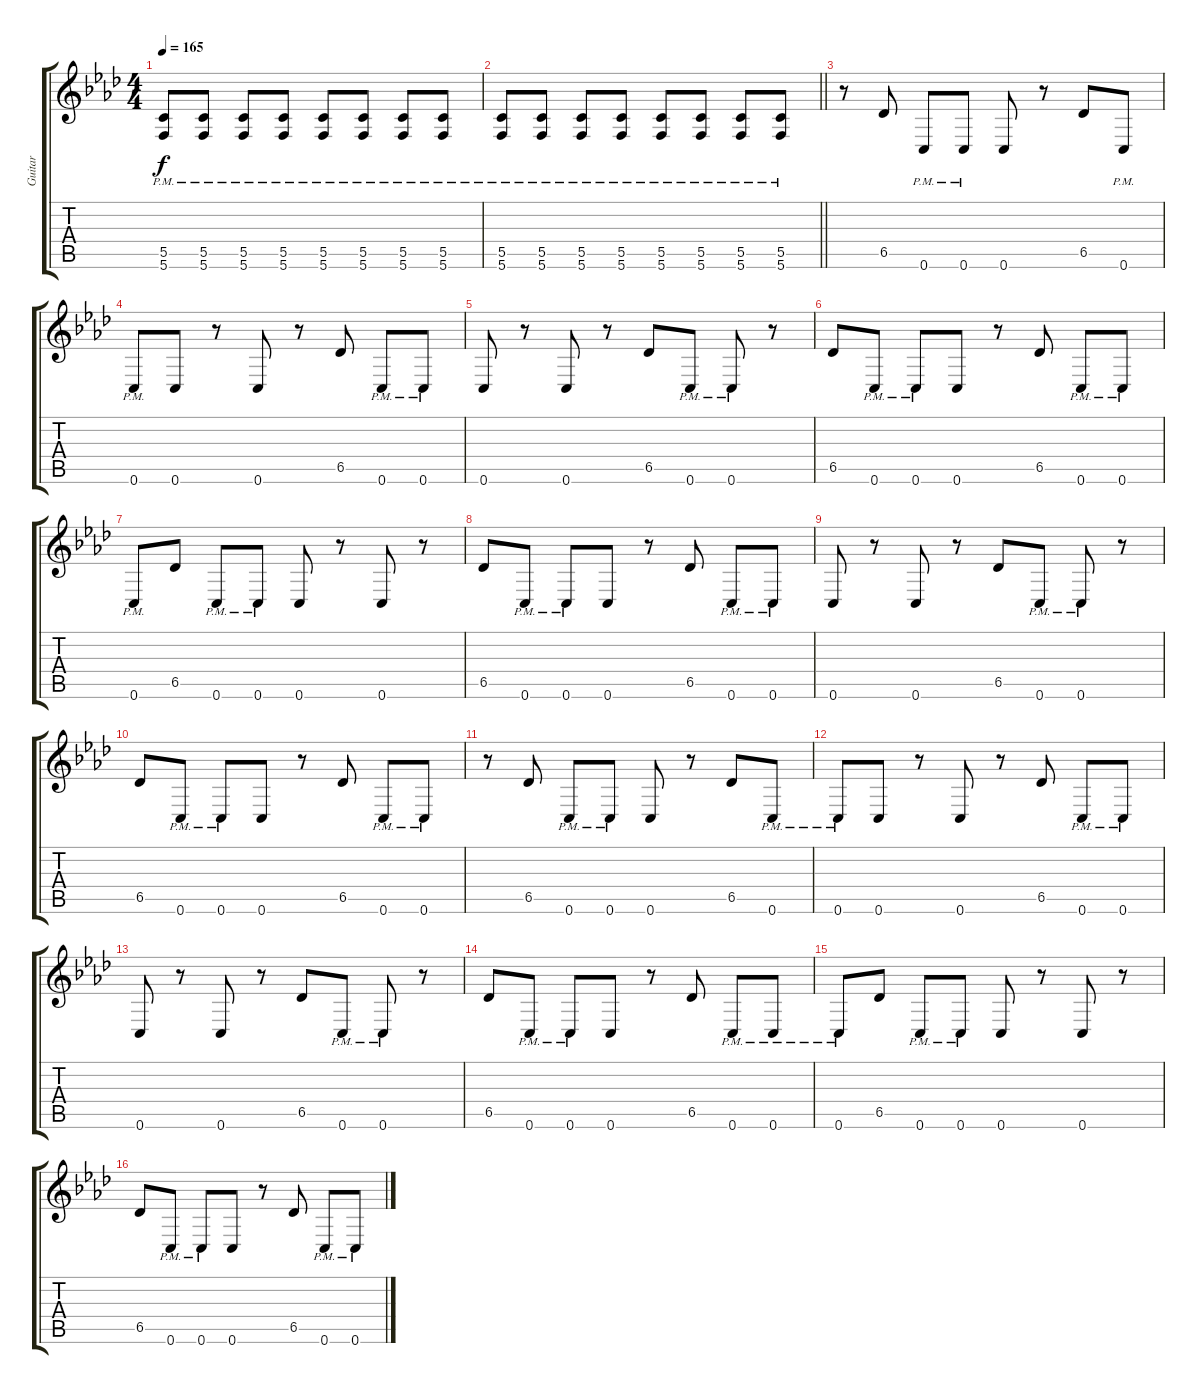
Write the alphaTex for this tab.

\track ("Guitar" "Guitar") {instrument distortionguitar}
\staff {score tabs}
\tuning (D4 A3 F3 C3 G2 C2) {hide}
\ts (4 4)
\tempo 165
\clef g2
\ks ab
(5.5{pm} 5.6).8{dy f} (5.5{pm} 5.6).8 (5.5{pm} 5.6).8 (5.5{pm} 5.6).8 (5.5{pm} 5.6).8 (5.5{pm} 5.6).8 (5.5{pm} 5.6).8 (5.5{pm} 5.6).8 |
\barLineRight lightlight
(5.5{pm} 5.6).8 (5.5{pm} 5.6).8 (5.5{pm} 5.6).8 (5.5{pm} 5.6).8 (5.5{pm} 5.6).8 (5.5{pm} 5.6).8 (5.5{pm} 5.6).8 (5.5{pm} 5.6).8 |
\section ("" "")
r.8 6.5.8 0.6{pm}.8 0.6{pm}.8 0.6.8 r.8 6.5.8 0.6{pm}.8 |
0.6{pm}.8 0.6.8 r.8 0.6.8 r.8 6.5.8 0.6{pm}.8 0.6{pm}.8 |
0.6.8 r.8 0.6.8 r.8 6.5.8 0.6{pm}.8 0.6{pm}.8 r.8 |
6.5.8 0.6{pm}.8 0.6{pm}.8 0.6.8 r.8 6.5.8 0.6{pm}.8 0.6{pm}.8 |
0.6{pm}.8 6.5.8 0.6{pm}.8 0.6{pm}.8 0.6.8 r.8 0.6.8 r.8 |
6.5.8 0.6{pm}.8 0.6{pm}.8 0.6.8 r.8 6.5.8 0.6{pm}.8 0.6{pm}.8 |
0.6.8 r.8 0.6.8 r.8 6.5.8 0.6{pm}.8 0.6{pm}.8 r.8 |
6.5.8 0.6{pm}.8 0.6{pm}.8 0.6.8 r.8 6.5.8 0.6{pm}.8 0.6{pm}.8 |
r.8 6.5.8 0.6{pm}.8 0.6{pm}.8 0.6.8 r.8 6.5.8 0.6{pm}.8 |
0.6{pm}.8 0.6.8 r.8 0.6.8 r.8 6.5.8 0.6{pm}.8 0.6{pm}.8 |
0.6.8 r.8 0.6.8 r.8 6.5.8 0.6{pm}.8 0.6{pm}.8 r.8 |
6.5.8 0.6{pm}.8 0.6{pm}.8 0.6.8 r.8 6.5.8 0.6{pm}.8 0.6{pm}.8 |
0.6{pm}.8 6.5.8 0.6{pm}.8 0.6{pm}.8 0.6.8 r.8 0.6.8 r.8 |
6.5.8 0.6{pm}.8 0.6{pm}.8 0.6.8 r.8 6.5.8 0.6{pm}.8 0.6{pm}.8
